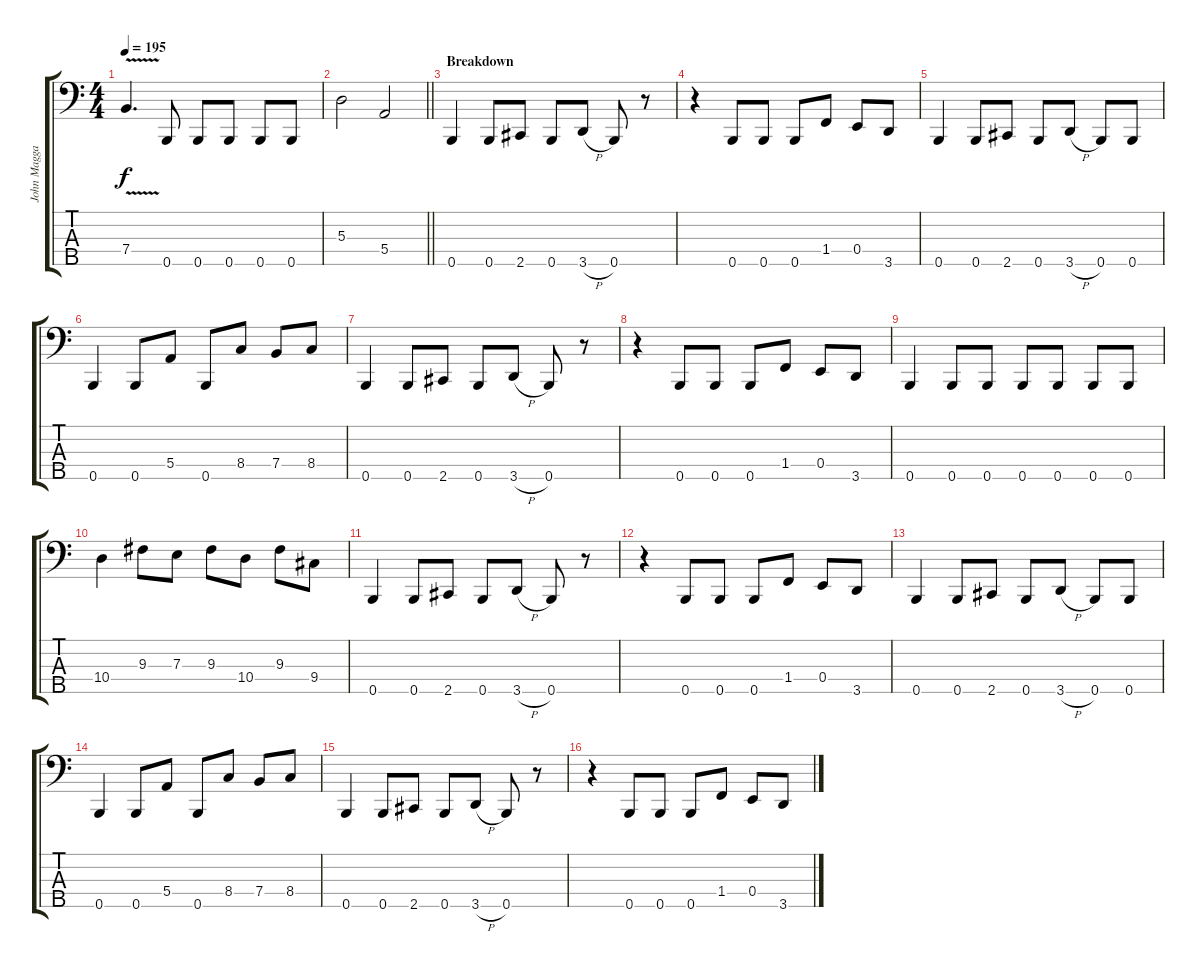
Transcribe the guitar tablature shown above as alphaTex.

\track ("John Maggard" "John Magga") {instrument electricbassfinger}
\staff {score tabs}
\tuning (G2 D2 A1 E1 B0) {hide}
\ts (4 4)
\tempo 195
\clef f4
\ks c
7.4{v}.4{d dy f} 0.5.8 0.5.8 0.5.8 0.5.8 0.5.8 |
\barLineRight lightlight
5.3.2 5.4.2 |
\section ("" "Breakdown")
0.5.4 0.5.8 2.5.8 0.5.8 3.5{h}.8 0.5.8 r.8 |
r.4 0.5.8 0.5.8 0.5.8 1.4.8 0.4.8 3.5.8 |
0.5.4 0.5.8 2.5.8 0.5.8 3.5{h}.8 0.5.8 0.5.8 |
0.5.4 0.5.8 5.4.8 0.5.8 8.4.8 7.4.8 8.4.8 |
0.5.4 0.5.8 2.5.8 0.5.8 3.5{h}.8 0.5.8 r.8 |
r.4 0.5.8 0.5.8 0.5.8 1.4.8 0.4.8 3.5.8 |
0.5.4 0.5.8 0.5.8 0.5.8 0.5.8 0.5.8 0.5.8 |
10.4.4 9.3.8 7.3.8 9.3.8 10.4.8 9.3.8 9.4.8 |
0.5.4 0.5.8 2.5.8 0.5.8 3.5{h}.8 0.5.8 r.8 |
r.4 0.5.8 0.5.8 0.5.8 1.4.8 0.4.8 3.5.8 |
0.5.4 0.5.8 2.5.8 0.5.8 3.5{h}.8 0.5.8 0.5.8 |
0.5.4 0.5.8 5.4.8 0.5.8 8.4.8 7.4.8 8.4.8 |
0.5.4 0.5.8 2.5.8 0.5.8 3.5{h}.8 0.5.8 r.8 |
r.4 0.5.8 0.5.8 0.5.8 1.4.8 0.4.8 3.5.8
